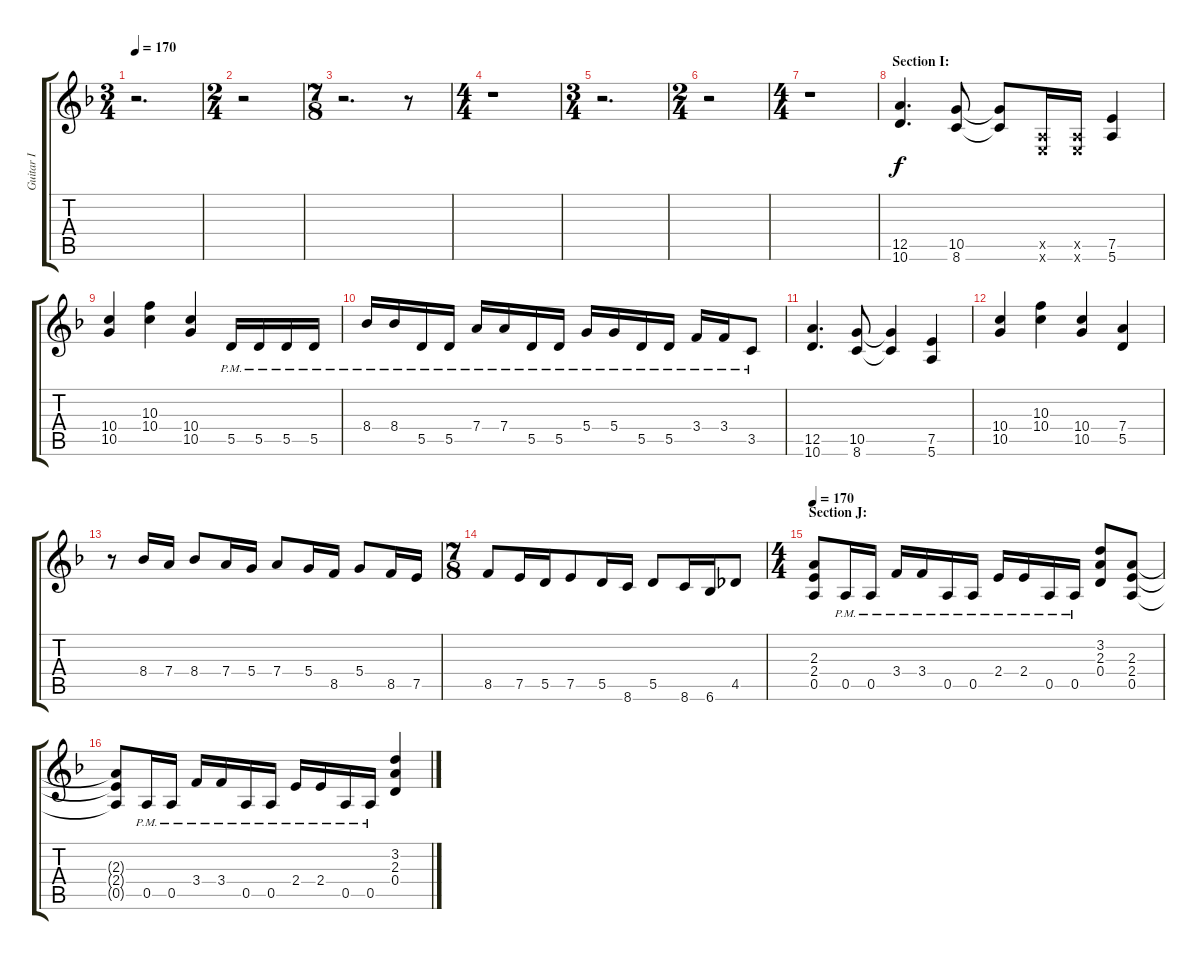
\track ("Guitar I" "Guitar I") {instrument overdrivenguitar}
\staff {score tabs}
\tuning (E4 B3 G3 D3 A2 E2) {hide}
\ts (3 4)
\tempo 170
\clef g2
\ks f
r.2{d dy f} |
\ts (2 4)
r.2 |
\ts (7 8)
r.2{d} r.8 |
\ts (4 4)
r.1 |
\ts (3 4)
r.2{d} |
\ts (2 4)
r.2 |
\ts (4 4)
r.1 |
\section ("" "Section I:")
(12.5 10.6).4{d balance 0} (10.5 8.6).8 (10.5{t} 8.6{t}).8 (0.5{x} 0.6{x}).16 (0.5{x} 0.6{x}).16 (7.5 5.6).4 |
(10.4 10.5).4 (10.3 10.4).4 (10.4 10.5).4 5.5{pm}.16 5.5{pm}.16 5.5{pm}.16 5.5{pm}.16 |
8.4{pm}.16 8.4{pm}.16 5.5{pm}.16 5.5{pm}.16 7.4{pm}.16 7.4{pm}.16 5.5{pm}.16 5.5{pm}.16 5.4{pm}.16 5.4{pm}.16 5.5{pm}.16 5.5{pm}.16 3.4{pm}.16 3.4{pm}.16 3.5{pm}.8 |
(12.5 10.6).4{d} (10.5 8.6).8 (10.5{t} 8.6{t}).4 (7.5 5.6).4 |
(10.4 10.5).4 (10.3 10.4).4 (10.4 10.5).4 (7.4 5.5).4 |
r.8 8.4.16 7.4.16 8.4.8 7.4.16 5.4.16 7.4.8 5.4.16 8.5.16 5.4.8 8.5.16 7.5.16 |
\ts (7 8)
8.5.8 7.5.16 5.5.16 7.5.8 5.5.16 8.6.16 5.5.8 8.6.16 6.6.16 4.5.8 |
\ts (4 4)
\section ("" "Section J:")
\tempo 170
(2.3 2.4 0.5).8{volume 13 balance 8 instrument overdrivenguitar} 0.5{pm}.16 0.5{pm}.16 3.4{pm}.16 3.4{pm}.16 0.5{pm}.16 0.5{pm}.16 2.4{pm}.16 2.4{pm}.16 0.5{pm}.16 0.5{pm}.16 (3.2 2.3 0.4).8 (2.3 2.4 0.5).8 |
(2.3{t} 2.4{t} 0.5{t}).8 0.5{pm}.16 0.5{pm}.16 3.4{pm}.16 3.4{pm}.16 0.5{pm}.16 0.5{pm}.16 2.4{pm}.16 2.4{pm}.16 0.5{pm}.16 0.5{pm}.16 (3.2 2.3 0.4).4
